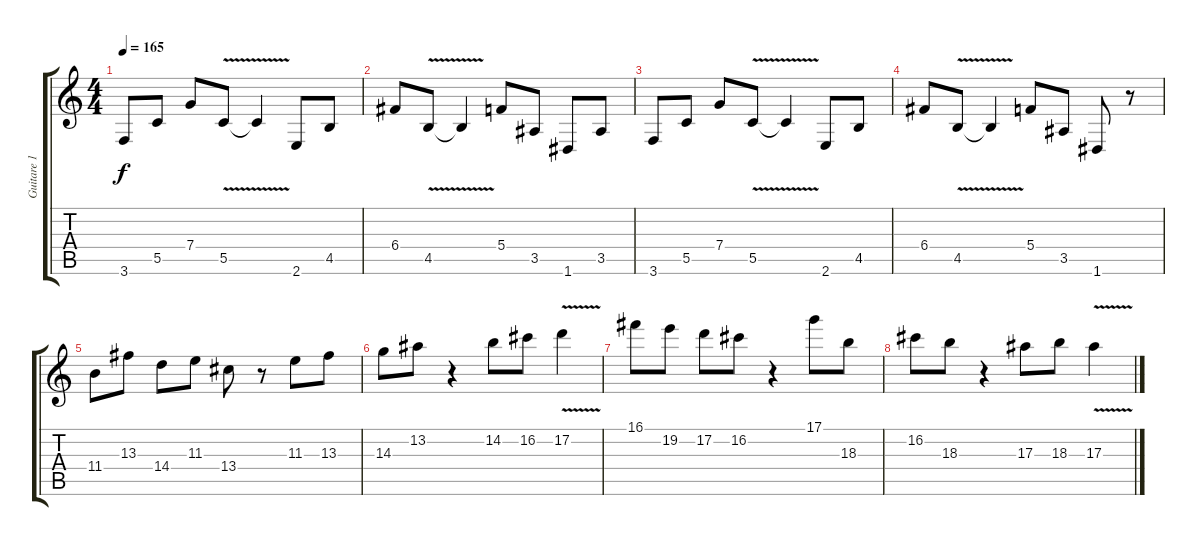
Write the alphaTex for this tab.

\track ("Guitare 1" "Guitare 1") {instrument distortionguitar}
\staff {score tabs}
\tuning (D4 A3 F3 C3 G2 D2) {hide}
\ts (4 4)
\tempo 165
\clef g2
\ks c
3.6.8{dy f} 5.5.8 7.4.8 5.5{v}.8 5.5{t}.4 2.6.8 4.5.8 |
6.4.8 4.5{v}.8 4.5{t}.4 5.4.8 3.5.8 1.6.8 3.5.8 |
3.6.8 5.5.8 7.4.8 5.5{v}.8 5.5{t}.4 2.6.8 4.5.8 |
6.4.8 4.5{v}.8 4.5{t}.4 5.4.8 3.5.8 1.6.8 r.8 |
11.4.8 13.3.8 14.4.8 11.3.8 13.4.8 r.8 11.3.8 13.3.8 |
14.3.8 13.2.8 r.4 14.2.8 16.2.8 17.2{v}.4 |
16.1.8 19.2.8 17.2.8 16.2.8 r.4 17.1.8 18.3.8 |
16.2.8 18.3.8 r.4 17.3.8 18.3.8 17.3{v}.4
